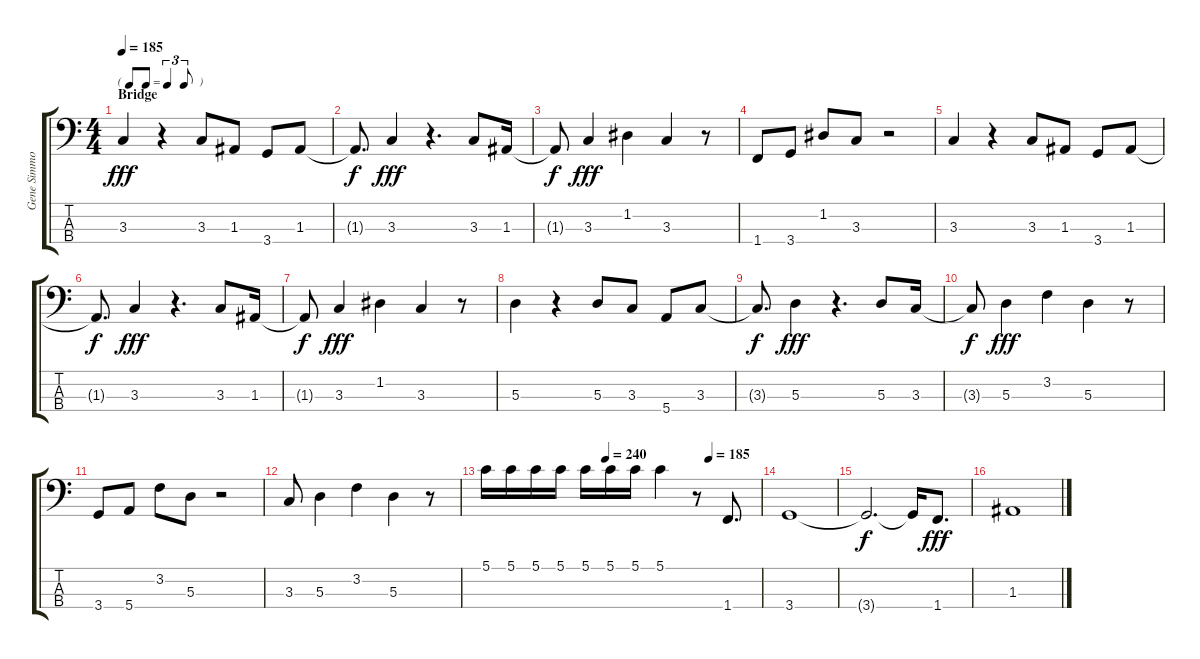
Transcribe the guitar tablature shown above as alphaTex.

\track ("Gene Simmons" "Gene Simmo") {instrument electricbasspick}
\staff {score tabs}
\tuning (G2 D2 A1 E1) {hide}
\ts (4 4)
\tf triplet8th
\section ("" "Bridge")
\tempo 185
\clef f4
\ks c
3.3.4{dy fff} r.4 3.3.8 1.3.8 3.4.8 1.3.8 |
1.3{t}.8{d dy f} 3.3.4{dy fff} r.4{d} 3.3.8 1.3.16 |
1.3{t}.8{dy f} 3.3.4{dy fff} 1.2.4 3.3.4 r.8 |
1.4.8 3.4.8 1.2.8 3.3.8 r.2 |
3.3.4 r.4 3.3.8 1.3.8 3.4.8 1.3.8 |
1.3{t}.8{d dy f} 3.3.4{dy fff} r.4{d} 3.3.8 1.3.16 |
1.3{t}.8{dy f} 3.3.4{dy fff} 1.2.4 3.3.4 r.8 |
5.3.4 r.4 5.3.8 3.3.8 5.4.8 3.3.8 |
3.3{t}.8{d dy f} 5.3.4{dy fff} r.4{d} 5.3.8 3.3.16 |
3.3{t}.8{dy f} 5.3.4{dy fff} 3.2.4 5.3.4 r.8 |
3.4.8 5.4.8 3.2.8 5.3.8 r.2 |
3.3.8 5.3.4 3.2.4 5.3.4 r.8 |
\tempo (240 0.4375)
\tempo (185 0.8125)
5.1.16 5.1.16 5.1.16 5.1.16 5.1.16 5.1.16 5.1.16 5.1.4 r.8 1.4.8{d} |
3.4.1 |
3.4{t}.2{d dy f} 3.4{t}.16 1.4.8{d dy fff} |
1.3.1
